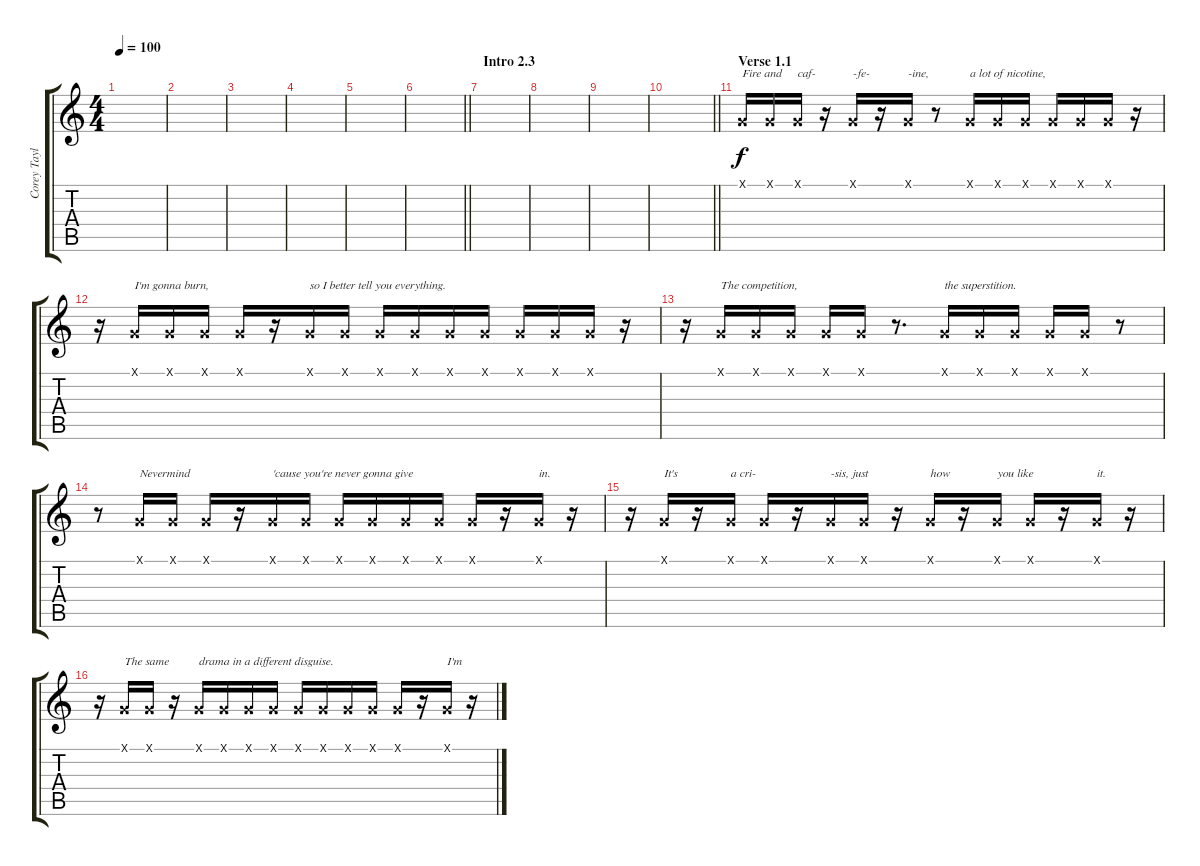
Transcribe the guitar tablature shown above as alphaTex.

\track ("Corey Taylor" "Corey Tayl") {instrument lead2sawtooth}
\staff {score tabs}
\tuning (Db4 Ab3 E3 B2 Gb2 B1) {hide}
\ts (4 4)
\tempo 100
\clef g2
\ks c
|
|
|
|
|
\barLineRight lightlight
|
\section ("" "Intro 2.3")
|
|
|
\barLineRight lightlight
|
\section ("" "Verse 1.1")
6.1{x}.16{txt "Fire and"} 6.1{x}.16 6.1{x}.16{txt "caf-"} r.16 6.1{x}.16{txt "-fe-"} r.16 6.1{x}.16{txt "-ine,"} r.8 6.1{x}.16{txt "a lot of nicotine,"} 6.1{x}.16 6.1{x}.16 6.1{x}.16 6.1{x}.16 6.1{x}.16 r.16 |
r.16 6.1{x}.16{txt "I'm gonna burn,"} 6.1{x}.16 6.1{x}.16 6.1{x}.16 r.16 6.1{x}.16{txt "so I better tell you everything."} 6.1{x}.16 6.1{x}.16 6.1{x}.16 6.1{x}.16 6.1{x}.16 6.1{x}.16 6.1{x}.16 6.1{x}.16 r.16 |
r.16 6.1{x}.16{txt "The competition,"} 6.1{x}.16 6.1{x}.16 6.1{x}.16 6.1{x}.16 r.8{d} 6.1{x}.16{txt "the superstition."} 6.1{x}.16 6.1{x}.16 6.1{x}.16 6.1{x}.16 r.8 |
r.8 6.1{x}.16{txt "Nevermind"} 6.1{x}.16 6.1{x}.16 r.16 6.1{x}.16{txt "'cause you're never gonna give"} 6.1{x}.16 6.1{x}.16 6.1{x}.16 6.1{x}.16 6.1{x}.16 6.1{x}.16 r.16 6.1{x}.16{txt "in."} r.16 |
r.16 6.1{x}.16{txt "It's"} r.16 6.1{x}.16{txt "a cri-"} 6.1{x}.16 r.16 6.1{x}.16{txt "-sis, just"} 6.1{x}.16 r.16 6.1{x}.16{txt "how"} r.16 6.1{x}.16{txt "you like"} 6.1{x}.16 r.16 6.1{x}.16{txt "it."} r.16 |
r.16 6.1{x}.16{txt "The same"} 6.1{x}.16 r.16 6.1{x}.16{txt "drama in a different disguise."} 6.1{x}.16 6.1{x}.16 6.1{x}.16 6.1{x}.16 6.1{x}.16 6.1{x}.16 6.1{x}.16 6.1{x}.16 r.16 6.1{x}.16{txt "I'm"} r.16
